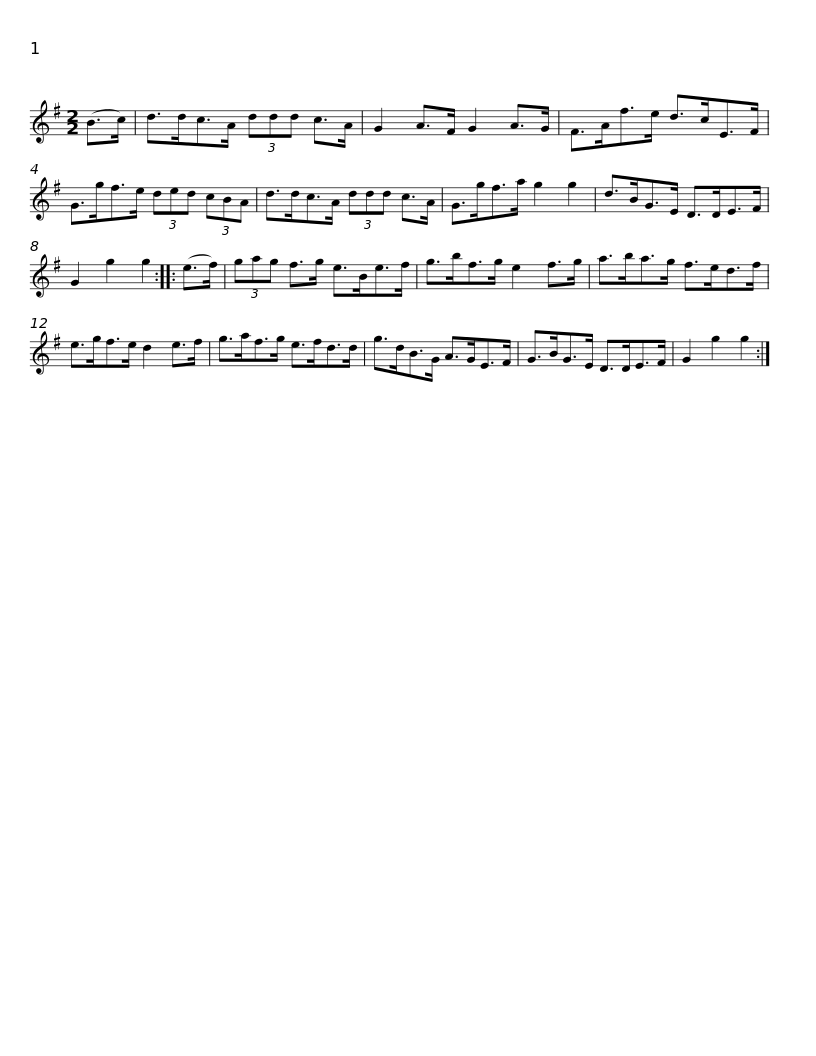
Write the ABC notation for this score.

X:1
L:1/8
M:2/2
I:linebreak $
K:G
V:1 treble
V:1
 (B>c) | d>dc>A (3ddd c>A | G2 A>F G2 A>G | F>Af>e d>cE>F | G>gf>e (3ded (3cBA |$ %5
 d>dc>A (3ddd c>A | G>gf>a g2 g2 | d>BG>E D>DE>F | G2 g2 g2 :: (e>f) | %10
 (3gag f>g e>Be>f |$ g>bf>g e2 f>g | a>ba>g f>ed>f | e>gf>e d2 e>f | g>af>g e>fd>d | %15
 g>dB>G A>GE>F |$ G>BG>E D>DE>F | G2 g2 g2 :| %18
